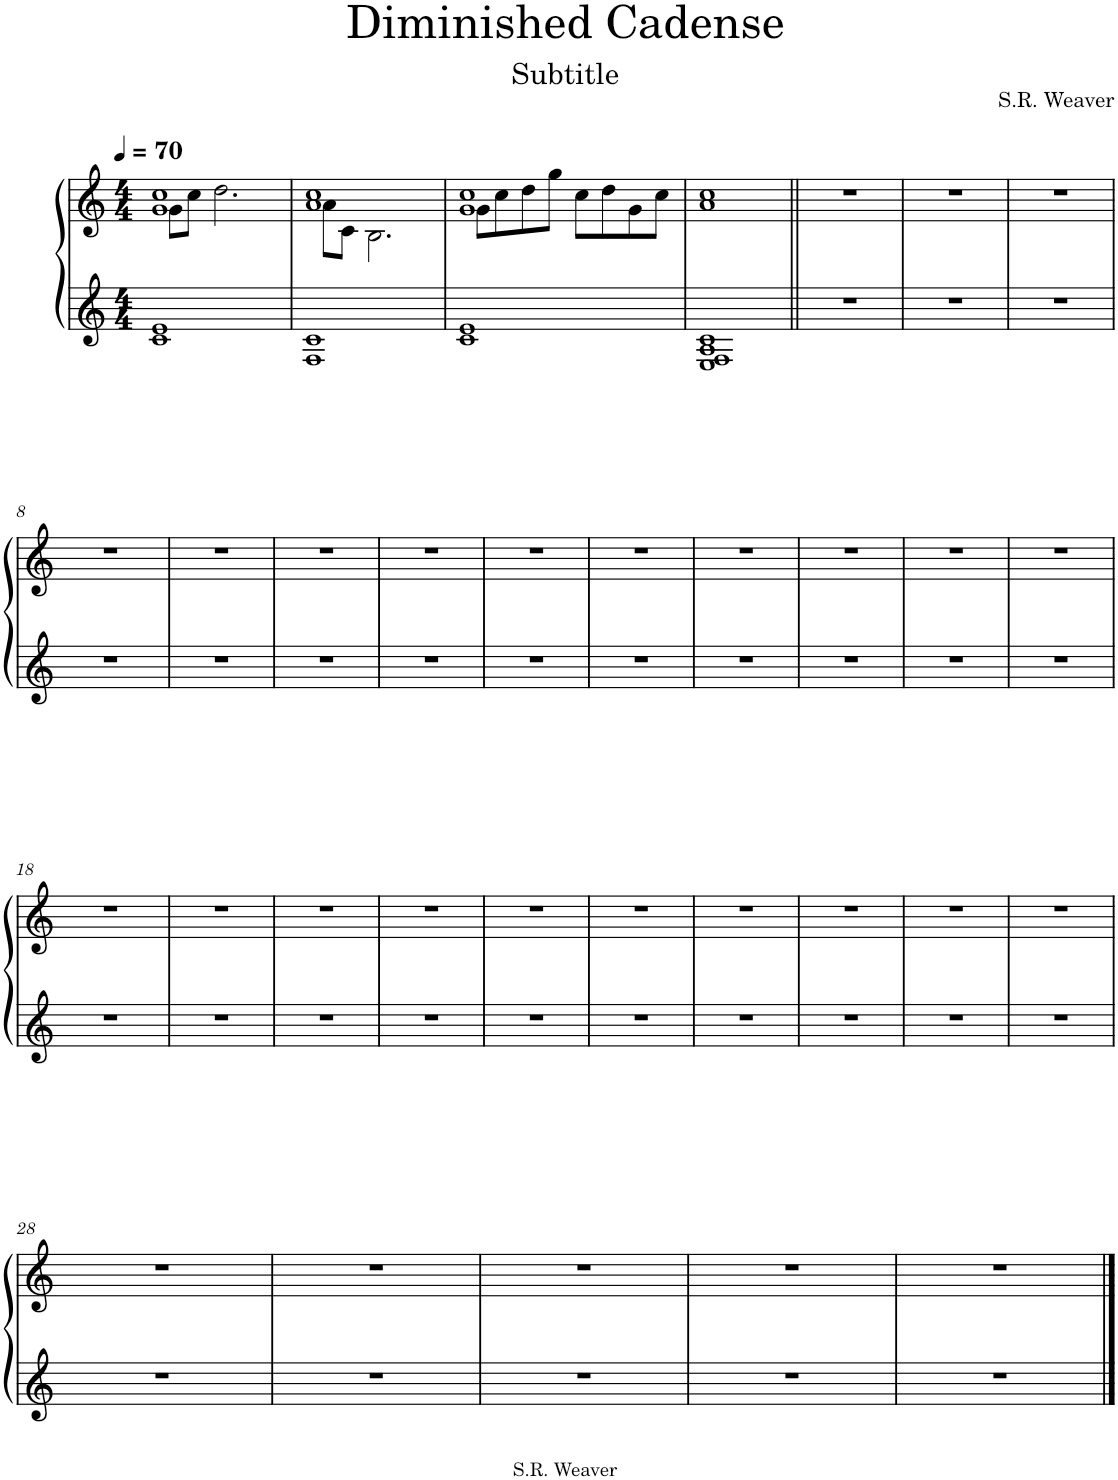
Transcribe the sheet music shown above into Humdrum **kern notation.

**kern	**kern
*part1	*part1
*staff2	*staff1
*I"Piano	*
*I'Pno.	*
*clefG2	*clefG2
*k[]	*k[]
*M4/4	*M4/4
*MM70	*MM70
=1	=1
*	*^
1c 1e	1g 1cc	8g\L
.	.	8cc\J
.	.	2.dd\
=2	=2	=2
1F 1c	1a 1cc	8a\L
.	.	8c\J
.	.	2.B\
=3	=3	=3
1c 1e	1g 1cc	8g\L
.	.	8cc\
.	.	8dd\
.	.	8gg\J
.	.	8cc\L
.	.	8dd\
.	.	8g\
.	.	8cc\J
*	*v	*v
=4	=4
1E 1F 1A 1c	1a 1cc
=5||	=5||
1r	1r
=6	=6
1r	1r
=7	=7
1r	1r
!!LO:LB:g=z
=8	=8
1r	1r
=9	=9
1r	1r
=10	=10
1r	1r
=11	=11
1r	1r
=12	=12
1r	1r
=13	=13
1r	1r
=14	=14
1r	1r
=15	=15
1r	1r
=16	=16
1r	1r
=17	=17
1r	1r
!!LO:LB:g=z
=18	=18
1r	1r
=19	=19
1r	1r
=20	=20
1r	1r
=21	=21
1r	1r
=22	=22
1r	1r
=23	=23
1r	1r
=24	=24
1r	1r
=25	=25
1r	1r
=26	=26
1r	1r
=27	=27
1r	1r
!!LO:LB:g=z
=28	=28
1r	1r
=29	=29
1r	1r
=30	=30
1r	1r
=31	=31
1r	1r
=32	=32
1r	1r
==	==
*-	*-
